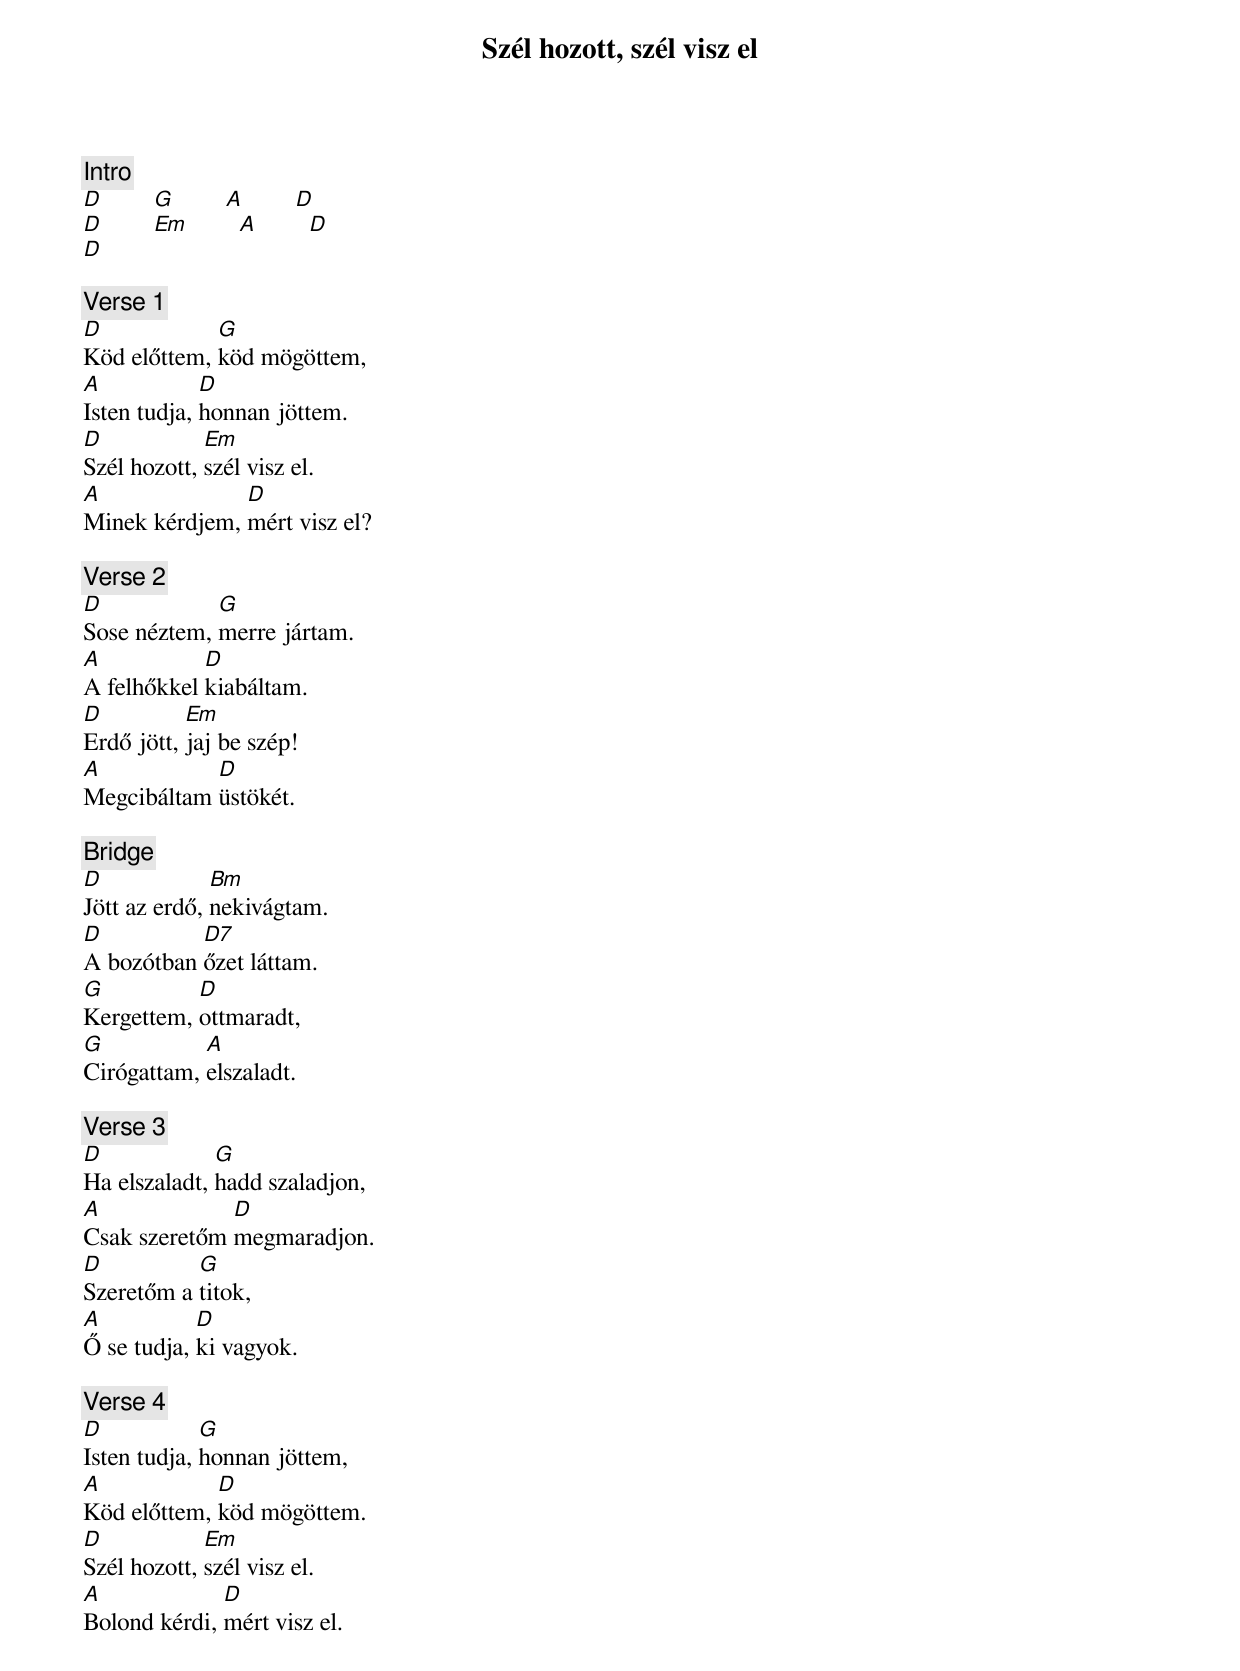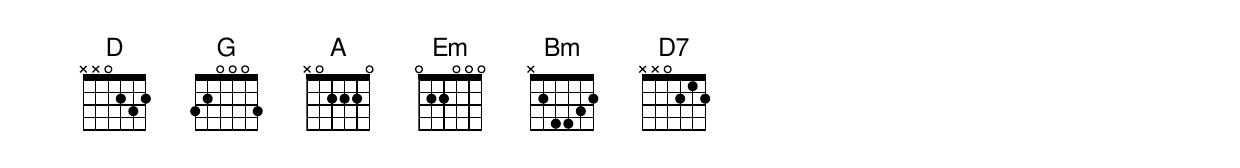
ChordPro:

{title: Szél hozott, szél visz el}
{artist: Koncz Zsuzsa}
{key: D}
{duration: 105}
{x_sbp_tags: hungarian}

{c: Intro}
[D]        [G]        [A]        [D]
[D]        [Em]        [A]        [D]
[D]

{c: Verse 1}
[D]Köd előttem, [G]köd mögöttem,
[A]Isten tudja, [D]honnan jöttem.
[D]Szél hozott, [Em]szél visz el.
[A]Minek kérdjem, [D]mért visz el?

{c: Verse 2}
[D]Sose néztem, [G]merre jártam.
[A]A felhőkkel [D]kiabáltam.
[D]Erdő jött, [Em]jaj be szép!
[A]Megcibáltam [D]üstökét.

{c: Bridge}
[D]Jött az erdő, [Bm]nekivágtam.
[D]A bozótban [D7]őzet láttam.
[G]Kergettem, [D]ottmaradt,
[G]Cirógattam, [A]elszaladt.

{c: Verse 3}
[D]Ha elszaladt, [G]hadd szaladjon,
[A]Csak szeretőm [D]megmaradjon.
[D]Szeretőm a [G]titok,
[A]Ő se tudja, [D]ki vagyok.

{c: Verse 4}
[D]Isten tudja, [G]honnan jöttem,
[A]Köd előttem, [D]köd mögöttem.
[D]Szél hozott, [Em]szél visz el.
[A]Bolond kérdi, [D]mért visz el.
